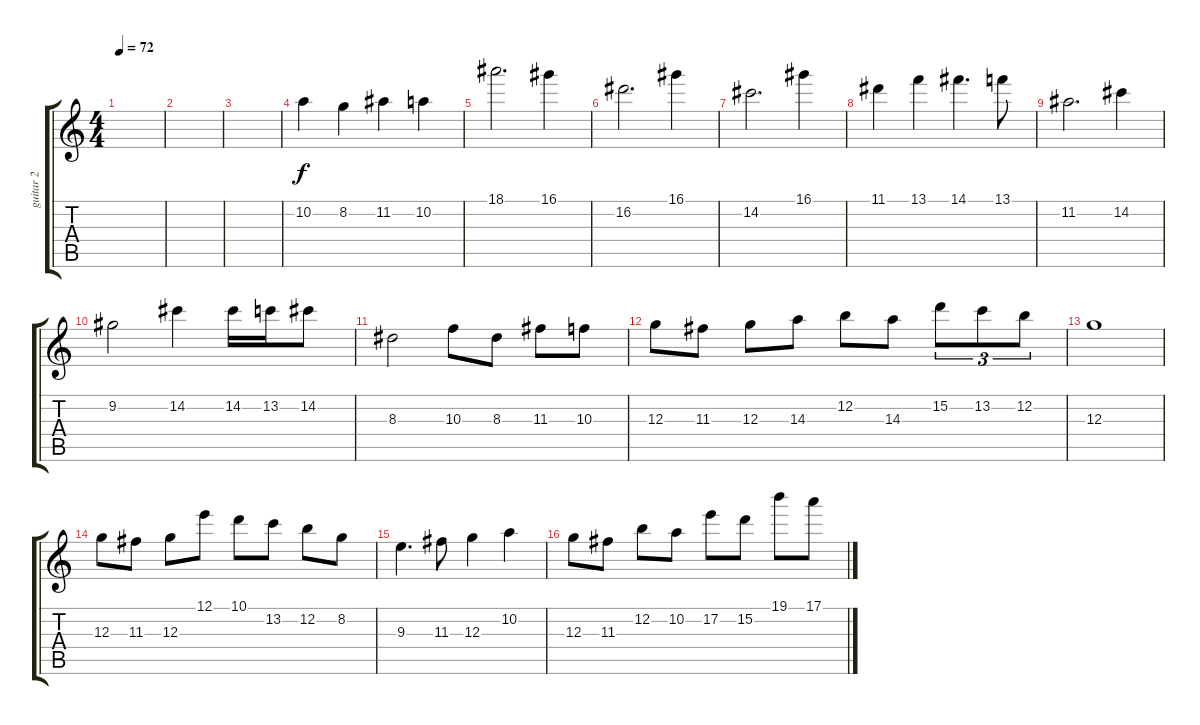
\track ("guitar 2" "guitar 2") {instrument electricguitarjazz}
\staff {score tabs}
\tuning (E4 B3 G3 D3 A2 E2) {hide}
\ts (4 4)
\tempo 72
\clef g2
\ks c
|
|
|
10.2.4 8.2.4 11.2.4 10.2.4 |
18.1.2{d} 16.1.4 |
16.2.2{d} 16.1.4 |
14.2.2{d} 16.1.4 |
11.1.4 13.1.4 14.1.4{d} 13.1.8 |
11.2.2{d} 14.2.4 |
9.2.2 14.2.4 14.2.16 13.2.16 14.2.8 |
8.3.2 10.3.8 8.3.8 11.3.8 10.3.8 |
12.3.8 11.3.8 12.3.8 14.3.8 12.2.8 14.3.8 15.2.8{tu (3 2)} 13.2.8{tu (3 2)} 12.2.8{tu (3 2)} |
12.3.1 |
12.3.8 11.3.8 12.3.8 12.1.8 10.1.8 13.2.8 12.2.8 8.2.8 |
9.3.4{d} 11.3.8 12.3.4 10.2.4 |
12.3.8 11.3.8 12.2.8 10.2.8 17.2.8 15.2.8 19.1.8 17.1.8
